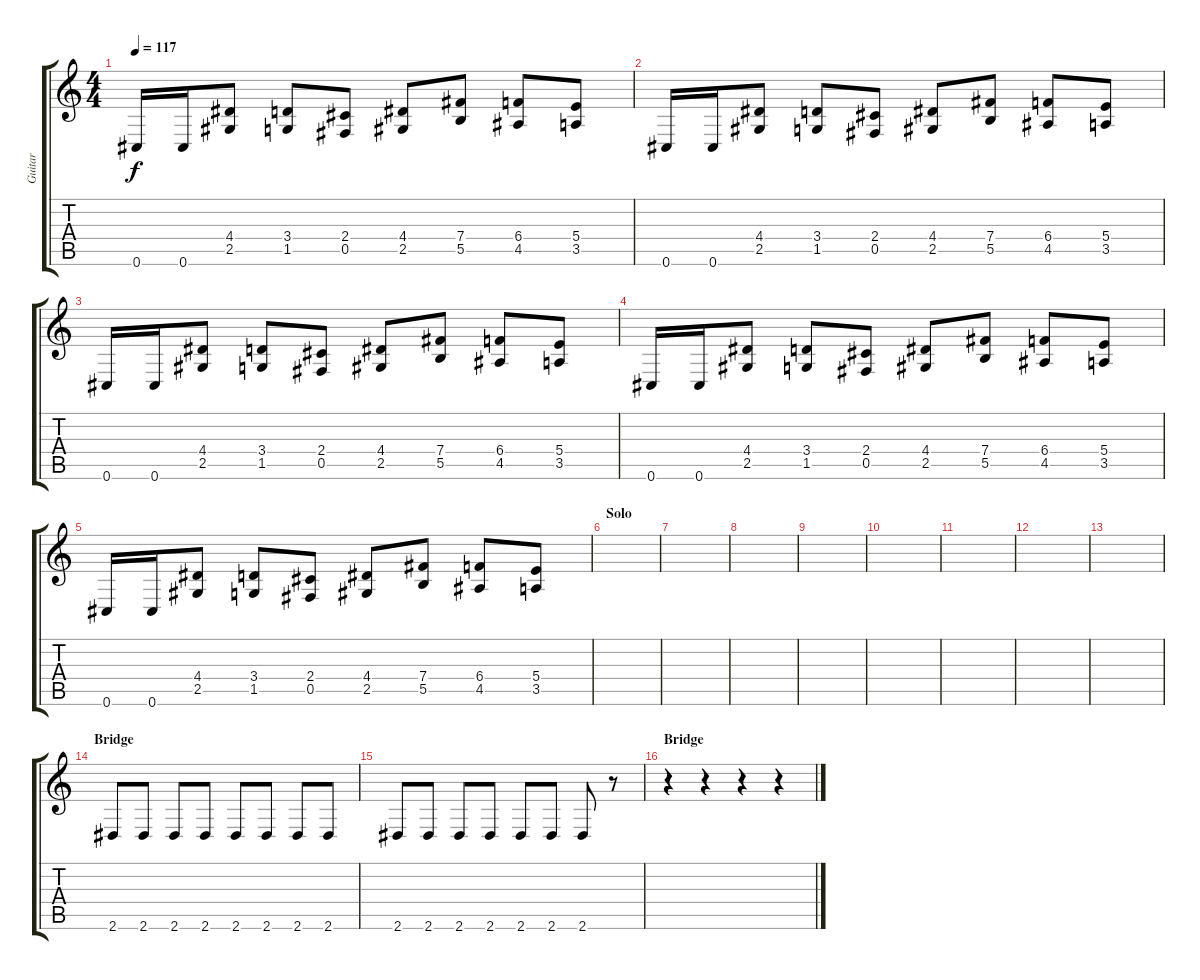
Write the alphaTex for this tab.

\track ("Guitar" "Guitar") {instrument distortionguitar}
\staff {score tabs}
\tuning (Db4 Ab3 E3 B2 Gb2 Db2) {hide}
\ts (4 4)
\tempo 117
\clef g2
\ks c
0.6.16{dy f} 0.6.16 (4.4 2.5).8 (3.4 1.5).8 (2.4 0.5).8 (4.4 2.5).8 (7.4 5.5).8 (6.4 4.5).8 (5.4 3.5).8 |
0.6.16 0.6.16 (4.4 2.5).8 (3.4 1.5).8 (2.4 0.5).8 (4.4 2.5).8 (7.4 5.5).8 (6.4 4.5).8 (5.4 3.5).8 |
0.6.16 0.6.16 (4.4 2.5).8 (3.4 1.5).8 (2.4 0.5).8 (4.4 2.5).8 (7.4 5.5).8 (6.4 4.5).8 (5.4 3.5).8 |
0.6.16 0.6.16 (4.4 2.5).8 (3.4 1.5).8 (2.4 0.5).8 (4.4 2.5).8 (7.4 5.5).8 (6.4 4.5).8 (5.4 3.5).8 |
0.6.16 0.6.16 (4.4 2.5).8 (3.4 1.5).8 (2.4 0.5).8 (4.4 2.5).8 (7.4 5.5).8 (6.4 4.5).8 (5.4 3.5).8 |
\section ("" "Solo")
|
|
|
|
|
|
|
|
\section ("" "Bridge")
2.6.8 2.6.8 2.6.8 2.6.8 2.6.8 2.6.8 2.6.8 2.6.8 |
2.6.8 2.6.8 2.6.8 2.6.8 2.6.8 2.6.8 2.6.8 r.8 |
\section ("" "Bridge")
r.4 r.4 r.4 r.4
